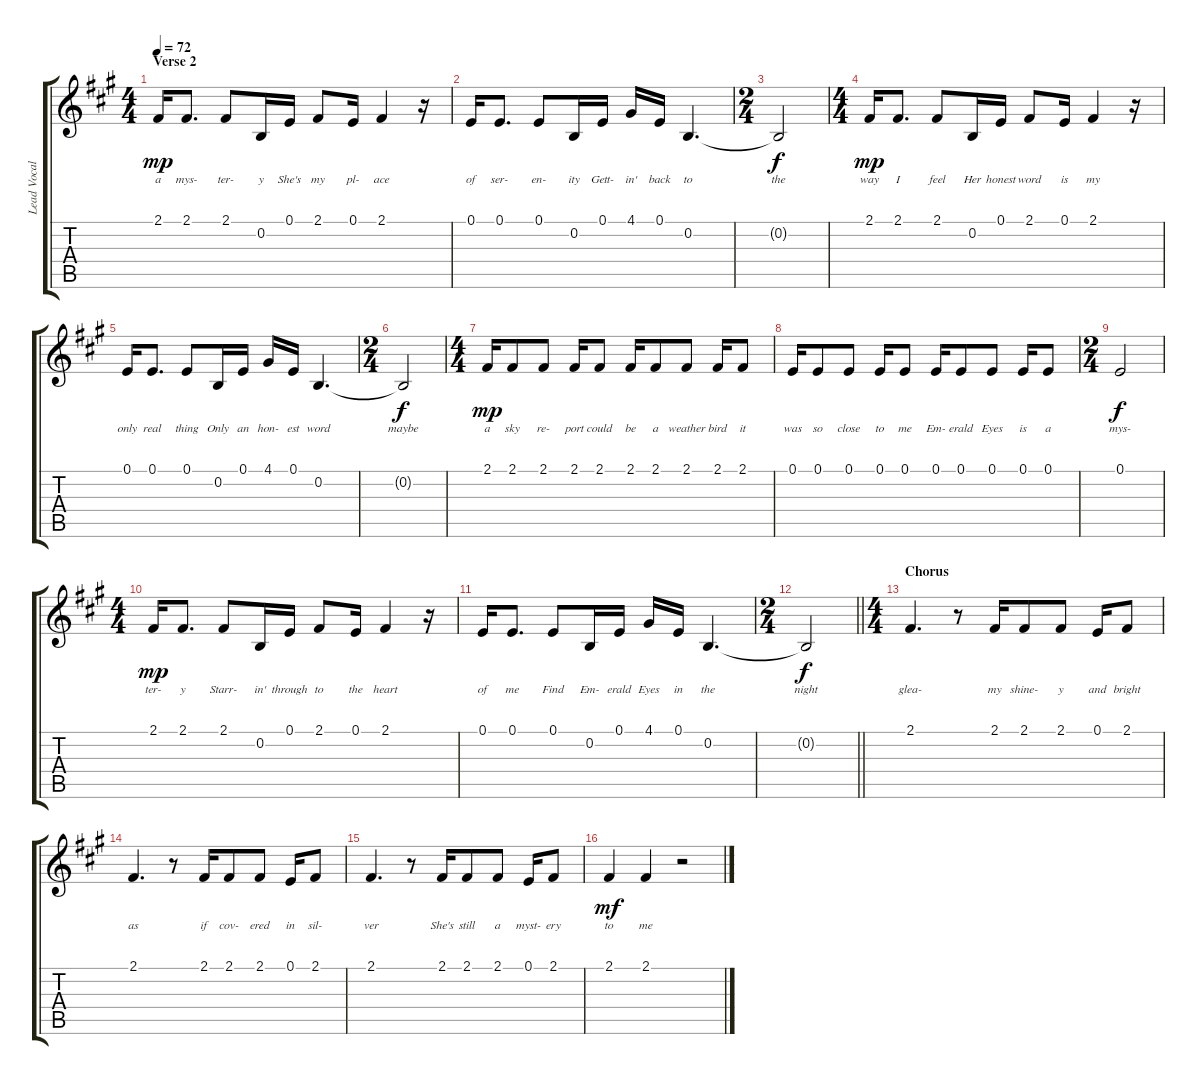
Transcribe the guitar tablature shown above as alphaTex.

\track ("Lead Vocals (Bob Welch)" "Lead Vocal") {instrument tenorsax}
\staff {score tabs}
\tuning (E4 B3 G3 D3 A2 E2) {hide}
\ts (4 4)
\section ("" "Verse 2")
\tempo 72
\clef g2
\ks f#minor
2.1.16{lyrics (0 "a") lyrics (1 "") lyrics (2 "") lyrics (3 "") lyrics (4 "") dy mp volume 16 instrument tenorsax} 2.1.8{d lyrics (0 "mys-") lyrics (1 "") lyrics (2 "") lyrics (3 "") lyrics (4 "")} 2.1.8{lyrics (0 "ter-") lyrics (1 "") lyrics (2 "") lyrics (3 "") lyrics (4 "")} 0.2.16{lyrics (0 "y") lyrics (1 "") lyrics (2 "") lyrics (3 "") lyrics (4 "")} 0.1.16{lyrics (0 "She's") lyrics (1 "") lyrics (2 "") lyrics (3 "") lyrics (4 "")} 2.1.8{lyrics (0 "my") lyrics (1 "") lyrics (2 "") lyrics (3 "") lyrics (4 "")} 0.1.16{lyrics (0 "pl-") lyrics (1 "") lyrics (2 "") lyrics (3 "") lyrics (4 "")} 2.1.4{lyrics (0 "ace") lyrics (1 "") lyrics (2 "") lyrics (3 "") lyrics (4 "")} r.16 |
0.1.16{lyrics (0 "of") lyrics (1 "") lyrics (2 "") lyrics (3 "") lyrics (4 "")} 0.1.8{d lyrics (0 "ser-") lyrics (1 "") lyrics (2 "") lyrics (3 "") lyrics (4 "")} 0.1.8{lyrics (0 "en-") lyrics (1 "") lyrics (2 "") lyrics (3 "") lyrics (4 "")} 0.2.16{lyrics (0 "ity") lyrics (1 "") lyrics (2 "") lyrics (3 "") lyrics (4 "")} 0.1.16{lyrics (0 "Gett-") lyrics (1 "") lyrics (2 "") lyrics (3 "") lyrics (4 "")} 4.1.16{lyrics (0 "in'") lyrics (1 "") lyrics (2 "") lyrics (3 "") lyrics (4 "")} 0.1.16{lyrics (0 "back") lyrics (1 "") lyrics (2 "") lyrics (3 "") lyrics (4 "")} 0.2.4{d lyrics (0 "to") lyrics (1 "") lyrics (2 "") lyrics (3 "") lyrics (4 "")} |
\ts (2 4)
0.2{t}.2{lyrics (0 "the") lyrics (1 "") lyrics (2 "") lyrics (3 "") lyrics (4 "") dy f volume 1} |
\ts (4 4)
2.1.16{lyrics (0 "way") lyrics (1 "") lyrics (2 "") lyrics (3 "") lyrics (4 "") dy mp volume 16} 2.1.8{d lyrics (0 "I") lyrics (1 "") lyrics (2 "") lyrics (3 "") lyrics (4 "")} 2.1.8{lyrics (0 "feel") lyrics (1 "") lyrics (2 "") lyrics (3 "") lyrics (4 "")} 0.2.16{lyrics (0 "Her") lyrics (1 "") lyrics (2 "") lyrics (3 "") lyrics (4 "")} 0.1.16{lyrics (0 "honest") lyrics (1 "") lyrics (2 "") lyrics (3 "") lyrics (4 "")} 2.1.8{lyrics (0 "word") lyrics (1 "") lyrics (2 "") lyrics (3 "") lyrics (4 "")} 0.1.16{lyrics (0 "is") lyrics (1 "") lyrics (2 "") lyrics (3 "") lyrics (4 "")} 2.1.4{lyrics (0 "my") lyrics (1 "") lyrics (2 "") lyrics (3 "") lyrics (4 "")} r.16 |
0.1.16{lyrics (0 "only") lyrics (1 "") lyrics (2 "") lyrics (3 "") lyrics (4 "")} 0.1.8{d lyrics (0 "real") lyrics (1 "") lyrics (2 "") lyrics (3 "") lyrics (4 "")} 0.1.8{lyrics (0 "thing") lyrics (1 "") lyrics (2 "") lyrics (3 "") lyrics (4 "")} 0.2.16{lyrics (0 "Only") lyrics (1 "") lyrics (2 "") lyrics (3 "") lyrics (4 "")} 0.1.16{lyrics (0 "an") lyrics (1 "") lyrics (2 "") lyrics (3 "") lyrics (4 "")} 4.1.16{lyrics (0 "hon-") lyrics (1 "") lyrics (2 "") lyrics (3 "") lyrics (4 "")} 0.1.16{lyrics (0 "est") lyrics (1 "") lyrics (2 "") lyrics (3 "") lyrics (4 "")} 0.2.4{d lyrics (0 "word") lyrics (1 "") lyrics (2 "") lyrics (3 "") lyrics (4 "")} |
\ts (2 4)
0.2{t}.2{lyrics (0 "maybe") lyrics (1 "") lyrics (2 "") lyrics (3 "") lyrics (4 "") dy f volume 1} |
\ts (4 4)
2.1.16{lyrics (0 "a") lyrics (1 "") lyrics (2 "") lyrics (3 "") lyrics (4 "") dy mp volume 16} 2.1.8{lyrics (0 "sky") lyrics (1 "") lyrics (2 "") lyrics (3 "") lyrics (4 "")} 2.1.8{lyrics (0 "re-") lyrics (1 "") lyrics (2 "") lyrics (3 "") lyrics (4 "")} 2.1.16{lyrics (0 "port") lyrics (1 "") lyrics (2 "") lyrics (3 "") lyrics (4 "")} 2.1.8{lyrics (0 "could") lyrics (1 "") lyrics (2 "") lyrics (3 "") lyrics (4 "")} 2.1.16{lyrics (0 "be") lyrics (1 "") lyrics (2 "") lyrics (3 "") lyrics (4 "") volume 16} 2.1.8{lyrics (0 "a") lyrics (1 "") lyrics (2 "") lyrics (3 "") lyrics (4 "")} 2.1.8{lyrics (0 "weather") lyrics (1 "") lyrics (2 "") lyrics (3 "") lyrics (4 "")} 2.1.16{lyrics (0 "bird") lyrics (1 "") lyrics (2 "") lyrics (3 "") lyrics (4 "")} 2.1.8{lyrics (0 "it") lyrics (1 "") lyrics (2 "") lyrics (3 "") lyrics (4 "")} |
0.1.16{lyrics (0 "was") lyrics (1 "") lyrics (2 "") lyrics (3 "") lyrics (4 "") volume 16} 0.1.8{lyrics (0 "so") lyrics (1 "") lyrics (2 "") lyrics (3 "") lyrics (4 "")} 0.1.8{lyrics (0 "close") lyrics (1 "") lyrics (2 "") lyrics (3 "") lyrics (4 "")} 0.1.16{lyrics (0 "to") lyrics (1 "") lyrics (2 "") lyrics (3 "") lyrics (4 "")} 0.1.8{lyrics (0 "me") lyrics (1 "") lyrics (2 "") lyrics (3 "") lyrics (4 "")} 0.1.16{lyrics (0 "Em-") lyrics (1 "") lyrics (2 "") lyrics (3 "") lyrics (4 "") volume 16} 0.1.8{lyrics (0 "erald") lyrics (1 "") lyrics (2 "") lyrics (3 "") lyrics (4 "")} 0.1.8{lyrics (0 "Eyes") lyrics (1 "") lyrics (2 "") lyrics (3 "") lyrics (4 "")} 0.1.16{lyrics (0 "is") lyrics (1 "") lyrics (2 "") lyrics (3 "") lyrics (4 "")} 0.1.8{lyrics (0 "a") lyrics (1 "") lyrics (2 "") lyrics (3 "") lyrics (4 "")} |
\ts (2 4)
0.1.2{lyrics (0 "mys-") lyrics (1 "") lyrics (2 "") lyrics (3 "") lyrics (4 "") dy f volume 1} |
\ts (4 4)
2.1.16{lyrics (0 "ter-") lyrics (1 "") lyrics (2 "") lyrics (3 "") lyrics (4 "") dy mp volume 16} 2.1.8{d lyrics (0 "y") lyrics (1 "") lyrics (2 "") lyrics (3 "") lyrics (4 "")} 2.1.8{lyrics (0 "Starr-") lyrics (1 "") lyrics (2 "") lyrics (3 "") lyrics (4 "")} 0.2.16{lyrics (0 "in'") lyrics (1 "") lyrics (2 "") lyrics (3 "") lyrics (4 "")} 0.1.16{lyrics (0 "through") lyrics (1 "") lyrics (2 "") lyrics (3 "") lyrics (4 "")} 2.1.8{lyrics (0 "to") lyrics (1 "") lyrics (2 "") lyrics (3 "") lyrics (4 "")} 0.1.16{lyrics (0 "the") lyrics (1 "") lyrics (2 "") lyrics (3 "") lyrics (4 "")} 2.1.4{lyrics (0 "heart") lyrics (1 "") lyrics (2 "") lyrics (3 "") lyrics (4 "")} r.16 |
0.1.16{lyrics (0 "of") lyrics (1 "") lyrics (2 "") lyrics (3 "") lyrics (4 "")} 0.1.8{d lyrics (0 "me") lyrics (1 "") lyrics (2 "") lyrics (3 "") lyrics (4 "")} 0.1.8{lyrics (0 "Find") lyrics (1 "") lyrics (2 "") lyrics (3 "") lyrics (4 "")} 0.2.16{lyrics (0 "Em-") lyrics (1 "") lyrics (2 "") lyrics (3 "") lyrics (4 "")} 0.1.16{lyrics (0 "erald") lyrics (1 "") lyrics (2 "") lyrics (3 "") lyrics (4 "")} 4.1.16{lyrics (0 "Eyes") lyrics (1 "") lyrics (2 "") lyrics (3 "") lyrics (4 "")} 0.1.16{lyrics (0 "in") lyrics (1 "") lyrics (2 "") lyrics (3 "") lyrics (4 "")} 0.2.4{d lyrics (0 "the") lyrics (1 "") lyrics (2 "") lyrics (3 "") lyrics (4 "")} |
\ts (2 4)
\barLineRight lightlight
0.2{t}.2{lyrics (0 "night") lyrics (1 "") lyrics (2 "") lyrics (3 "") lyrics (4 "") dy f volume 1} |
\ts (4 4)
\section ("" "Chorus")
2.1.4{d lyrics (0 "glea-") lyrics (1 "") lyrics (2 "") lyrics (3 "") lyrics (4 "") volume 16 instrument choiraahs} r.8 2.1.16{lyrics (0 "my") lyrics (1 "") lyrics (2 "") lyrics (3 "") lyrics (4 "")} 2.1.8{lyrics (0 "shine-") lyrics (1 "") lyrics (2 "") lyrics (3 "") lyrics (4 "")} 2.1.8{lyrics (0 "y") lyrics (1 "") lyrics (2 "") lyrics (3 "") lyrics (4 "")} 0.1.16{lyrics (0 "and") lyrics (1 "") lyrics (2 "") lyrics (3 "") lyrics (4 "")} 2.1.8{lyrics (0 "bright") lyrics (1 "") lyrics (2 "") lyrics (3 "") lyrics (4 "")} |
2.1.4{d lyrics (0 "as") lyrics (1 "") lyrics (2 "") lyrics (3 "") lyrics (4 "") volume 16} r.8 2.1.16{lyrics (0 "if") lyrics (1 "") lyrics (2 "") lyrics (3 "") lyrics (4 "")} 2.1.8{lyrics (0 "cov-") lyrics (1 "") lyrics (2 "") lyrics (3 "") lyrics (4 "")} 2.1.8{lyrics (0 "ered") lyrics (1 "") lyrics (2 "") lyrics (3 "") lyrics (4 "")} 0.1.16{lyrics (0 "in") lyrics (1 "") lyrics (2 "") lyrics (3 "") lyrics (4 "")} 2.1.8{lyrics (0 "sil-") lyrics (1 "") lyrics (2 "") lyrics (3 "") lyrics (4 "")} |
2.1.4{d lyrics (0 "ver") lyrics (1 "") lyrics (2 "") lyrics (3 "") lyrics (4 "") volume 16} r.8 2.1.16{lyrics (0 "She's") lyrics (1 "") lyrics (2 "") lyrics (3 "") lyrics (4 "")} 2.1.8{lyrics (0 "still") lyrics (1 "") lyrics (2 "") lyrics (3 "") lyrics (4 "")} 2.1.8{lyrics (0 "a") lyrics (1 "") lyrics (2 "") lyrics (3 "") lyrics (4 "")} 0.1.16{lyrics (0 "myst-") lyrics (1 "") lyrics (2 "") lyrics (3 "") lyrics (4 "")} 2.1.8{lyrics (0 "ery") lyrics (1 "") lyrics (2 "") lyrics (3 "") lyrics (4 "")} |
2.1.4{lyrics (0 "to") lyrics (1 "") lyrics (2 "") lyrics (3 "") lyrics (4 "") dy mf} 2.1.4{lyrics (0 "me") lyrics (1 "") lyrics (2 "") lyrics (3 "") lyrics (4 "")} r.2
